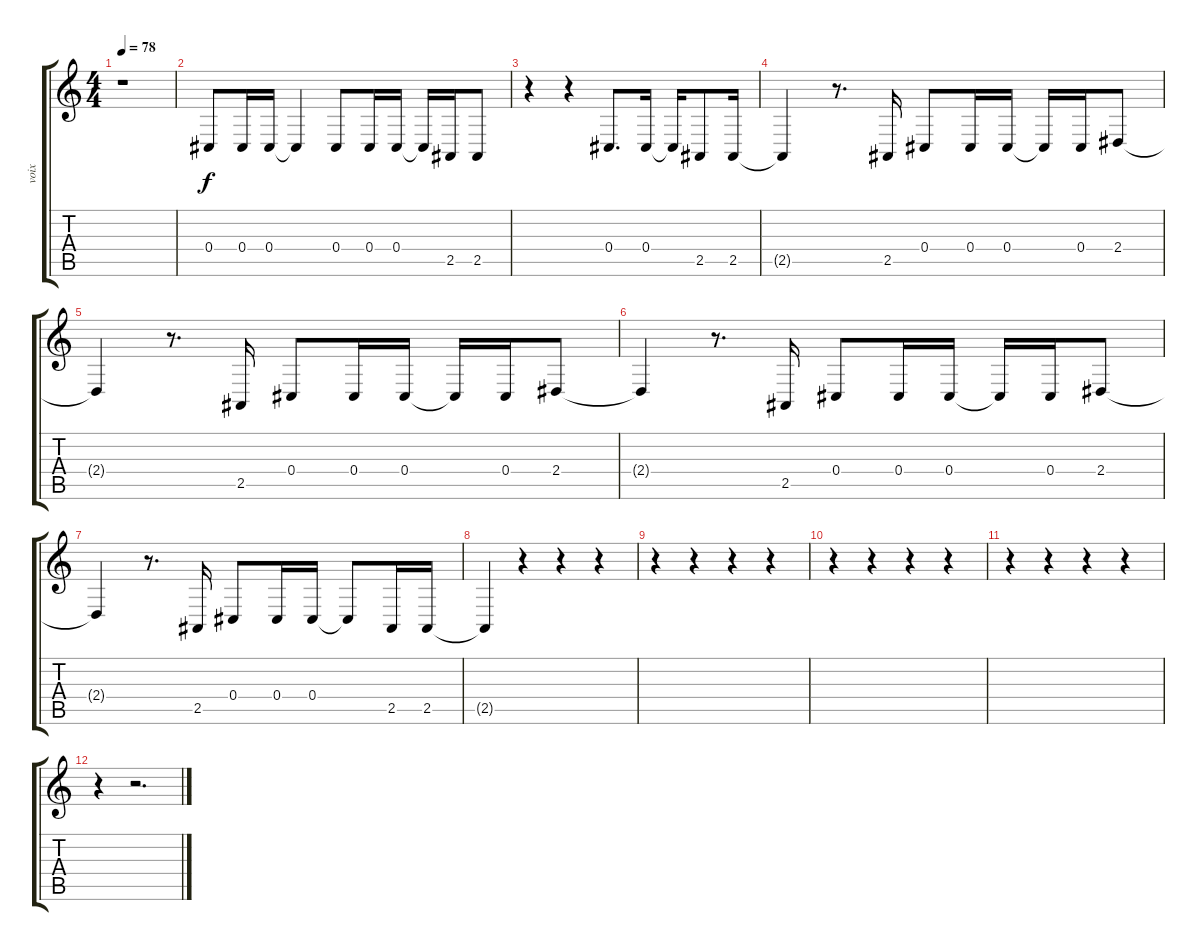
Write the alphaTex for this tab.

\track ("voix" "voix") {instrument tangoaccordion}
\staff {score tabs}
\tuning (Eb4 Bb3 Gb3 Db3 Ab2 Eb2) {hide}
\ts (4 4)
\tempo 78
\clef g2
\ks c
r.1{dy ff} |
0.4.8{dy f} 0.4.16 0.4.16 0.4{t}.4 0.4.8 0.4.16 0.4.16 0.4{t}.16 2.5.16 2.5.8 |
r.4 r.4 0.4.8{d} 0.4.16 0.4{t}.16 2.5.8 2.5.16 |
2.5{t}.4 r.8{d} 2.5.16 0.4.8 0.4.16 0.4.16 0.4{t}.16 0.4.16 2.4.8 |
2.4{t}.4 r.8{d} 2.5.16 0.4.8 0.4.16 0.4.16 0.4{t}.16 0.4.16 2.4.8 |
2.4{t}.4 r.8{d} 2.5.16 0.4.8 0.4.16 0.4.16 0.4{t}.16 0.4.16 2.4.8 |
2.4{t}.4 r.8{d} 2.5.16 0.4.8 0.4.16 0.4.16 0.4{t}.8 2.5.16 2.5.16 |
2.5{t}.4 r.4 r.4 r.4 |
r.4 r.4 r.4 r.4 |
r.4 r.4 r.4 r.4 |
r.4 r.4 r.4 r.4 |
r.4 r.2{d}
